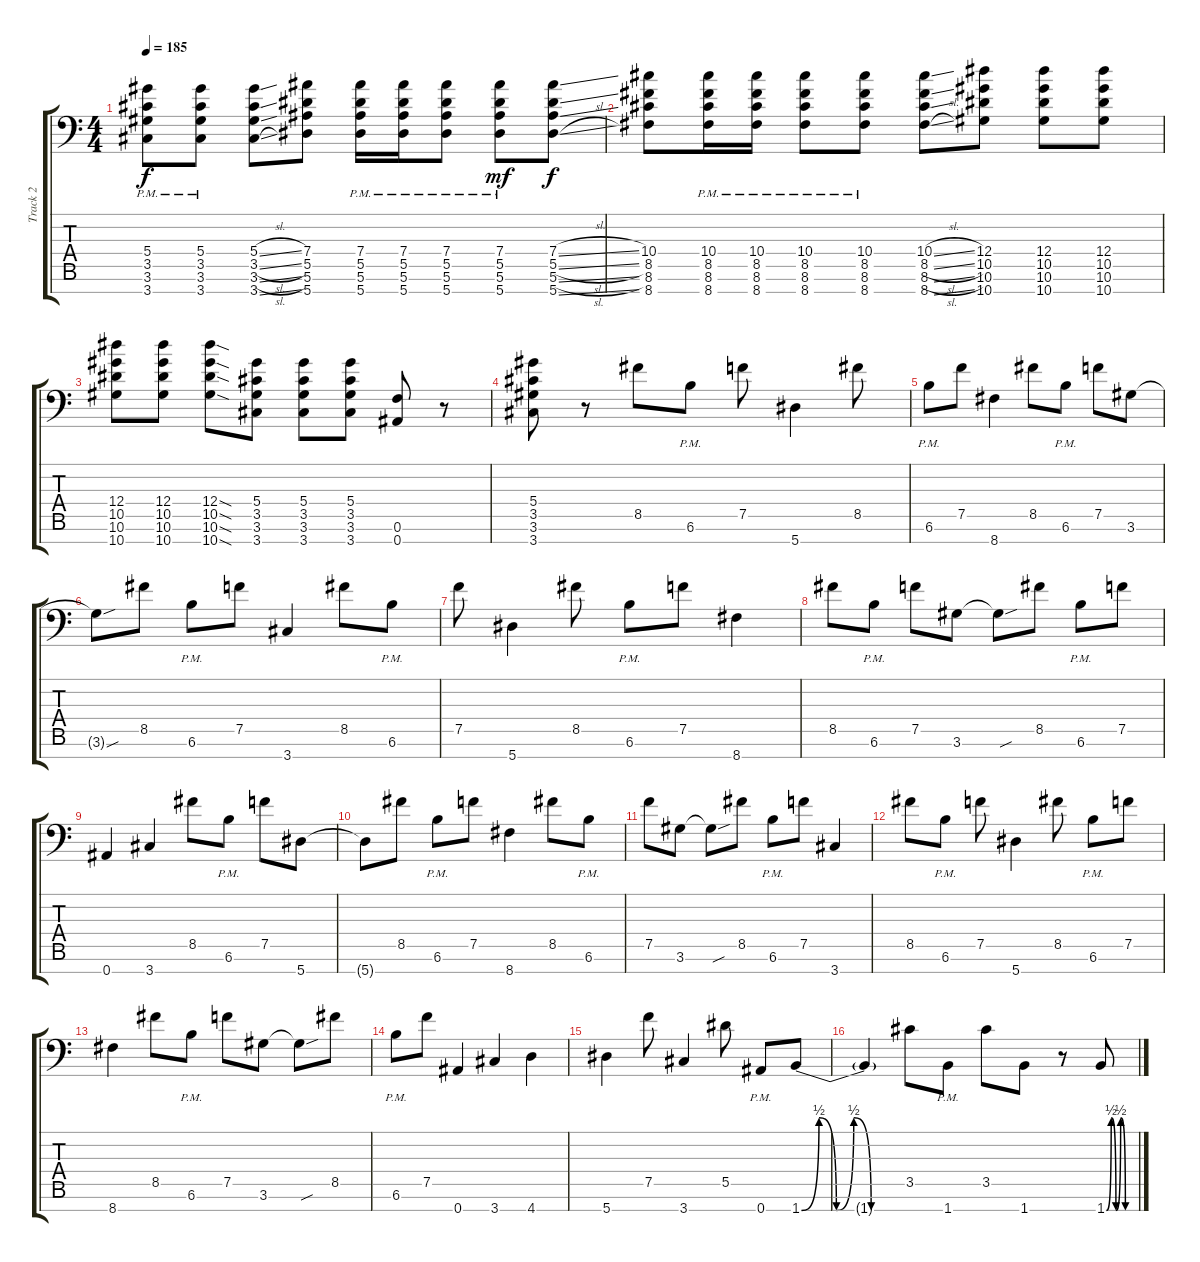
\track ("Track 2" "Track 2") {instrument distortionguitar}
\staff {score tabs}
\tuning (F4 C4 Ab3 Eb3 Bb2 F2 Bb1) {hide}
\ts (4 4)
\tempo 185
\clef f4
\ks c
(5.4{pm} 3.5{pm} 3.6{pm} 3.7{pm}).8{dy f} (5.4{pm} 3.5{pm} 3.6{pm} 3.7{pm}).8 (5.4{sl} 3.5{sl} 3.6{sl} 3.7{sl}).8 (7.4 5.5 5.6 5.7).8 (7.4{pm} 5.5{pm} 5.6{pm} 5.7{pm}).16 (7.4{pm} 5.5{pm} 5.6{pm} 5.7{pm}).16 (7.4{pm} 5.5{pm} 5.6{pm} 5.7{pm}).8 (7.4{pm} 5.5{pm} 5.6{pm} 5.7{pm}).8{dy mf} (7.4{sl} 5.5{sl} 5.6{sl} 5.7{sl}).8{dy f} |
(10.4 8.5 8.6 8.7).8 (10.4{pm} 8.5{pm} 8.6{pm} 8.7{pm}).16 (10.4{pm} 8.5{pm} 8.6{pm} 8.7{pm}).16 (10.4{pm} 8.5{pm} 8.6{pm} 8.7{pm}).8 (10.4{pm} 8.5{pm} 8.6{pm} 8.7{pm}).8 (10.4{sl} 8.5{sl} 8.6{sl} 8.7{sl}).8 (12.4 10.5 10.6 10.7).8 (12.4 10.5 10.6 10.7).8 (12.4 10.5 10.6 10.7).8 |
(12.4 10.5 10.6 10.7).8 (12.4 10.5 10.6 10.7).8 (12.4{sod} 10.5{sod} 10.6{sod} 10.7{sod}).8 (5.4 3.5 3.6 3.7).8 (5.4 3.5 3.6 3.7).8 (5.4 3.5 3.6 3.7).8 (0.6 0.7).8 r.8 |
(5.4 3.5 3.6 3.7).8 r.8 8.5.8 6.6{pm}.8 7.5.8 5.7.4 8.5.8 |
6.6{pm}.8 7.5.8 8.7.4 8.5.8 6.6{pm}.8 7.5.8 3.6.8 |
3.6{sou t}.8 8.5.8 6.6{pm}.8 7.5.8 3.7.4 8.5.8 6.6{pm}.8 |
7.5.8 5.7.4 8.5.8 6.6{pm}.8 7.5.8 8.7.4 |
8.5.8 6.6{pm}.8 7.5.8 3.6.8 3.6{sou t}.8 8.5.8 6.6{pm}.8 7.5.8 |
0.7.4 3.7.4 8.5.8 6.6{pm}.8 7.5.8 5.7.8 |
5.7{t}.8 8.5.8 6.6{pm}.8 7.5.8 8.7.4 8.5.8 6.6{pm}.8 |
7.5.8 3.6.8 3.6{sou t}.8 8.5.8 6.6{pm}.8 7.5.8 3.7.4 |
8.5.8 6.6{pm}.8 7.5.8 5.7.4 8.5.8 6.6{pm}.8 7.5.8 |
8.7.4 8.5.8 6.6{pm}.8 7.5.8 3.6.8 3.6{sou t}.8 8.5.8 |
6.6{pm}.8 7.5.8 0.7.4 3.7.4 4.7.4 |
5.7.4 7.5.8 3.7.4 5.5.8 0.7{pm}.8 1.7{be (custom 0 0 10 2 20 0 30 2 40 0 50 0 60 0)}.8 |
1.7{t}.4 3.5.8 1.7{pm}.8 3.5.8 1.7.8 r.8 1.7{be (custom 0 0 10 2 20 0 30 2 40 0 50 0 60 0)}.8
